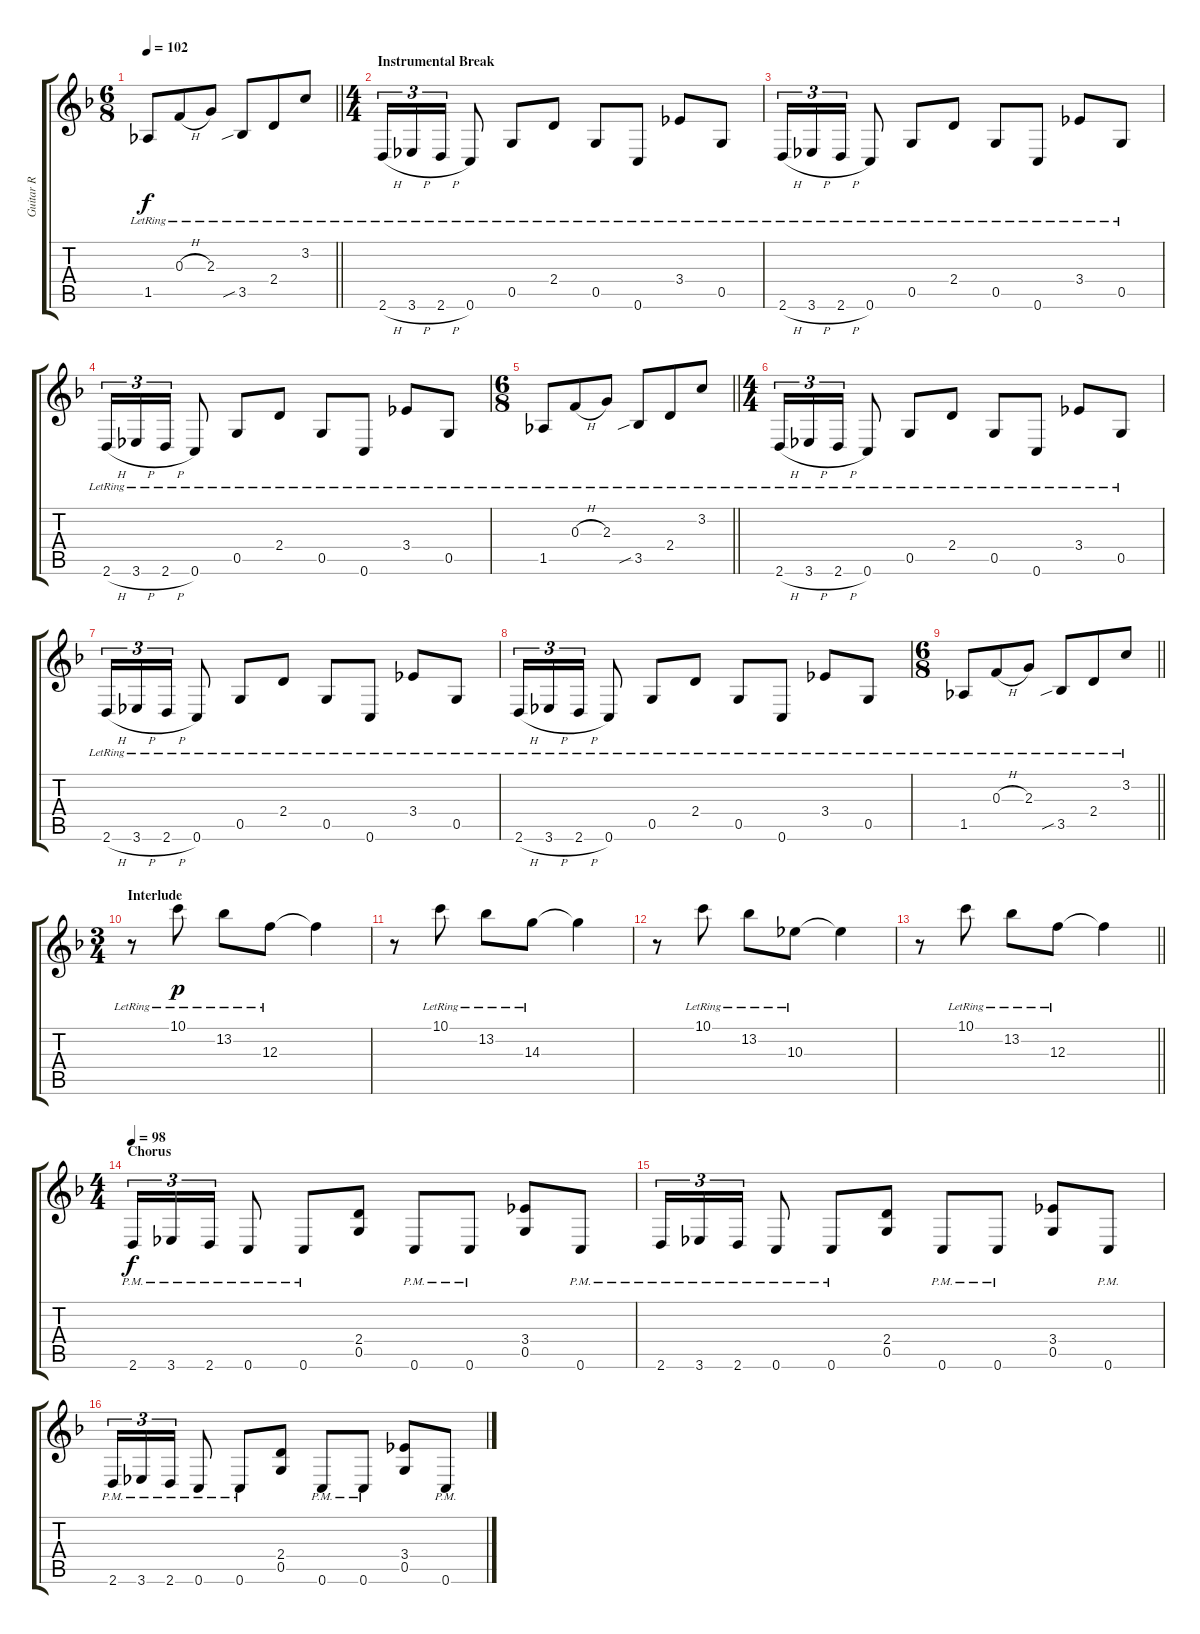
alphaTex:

\track ("Guitar R" "Guitar R") {instrument overdrivenguitar}
\staff {score tabs}
\tuning (D4 A3 F3 C3 G2 C2) {hide}
\ts (6 8)
\tempo 102
\clef g2
\barLineRight lightlight
\ks f
1.5{lr}.8{dy f} 0.3{h lr}.8 2.3{lr}.8 3.5{sib lr}.8 2.4{lr}.8 3.2{lr}.8 |
\ts (4 4)
\section ("" "Instrumental Break")
2.6{h lr}.16{tu (3 2)} 3.6{h lr}.16{tu (3 2)} 2.6{h lr}.16{tu (3 2)} 0.6{lr}.8 0.5{lr}.8 2.4{lr}.8 0.5{lr}.8 0.6{lr}.8 3.4{lr}.8 0.5{lr}.8 |
2.6{h lr}.16{tu (3 2)} 3.6{h lr}.16{tu (3 2)} 2.6{h lr}.16{tu (3 2)} 0.6{lr}.8 0.5{lr}.8 2.4{lr}.8 0.5{lr}.8 0.6{lr}.8 3.4{lr}.8 0.5{lr}.8 |
2.6{h lr}.16{tu (3 2)} 3.6{h lr}.16{tu (3 2)} 2.6{h lr}.16{tu (3 2)} 0.6{lr}.8 0.5{lr}.8 2.4{lr}.8 0.5{lr}.8 0.6{lr}.8 3.4{lr}.8 0.5{lr}.8 |
\ts (6 8)
\barLineRight lightlight
1.5{lr}.8 0.3{h lr}.8 2.3{lr}.8 3.5{sib lr}.8 2.4{lr}.8 3.2{lr}.8 |
\ts (4 4)
2.6{h lr}.16{tu (3 2)} 3.6{h lr}.16{tu (3 2)} 2.6{h lr}.16{tu (3 2)} 0.6{lr}.8 0.5{lr}.8 2.4{lr}.8 0.5{lr}.8 0.6{lr}.8 3.4{lr}.8 0.5{lr}.8 |
2.6{h lr}.16{tu (3 2)} 3.6{h lr}.16{tu (3 2)} 2.6{h lr}.16{tu (3 2)} 0.6{lr}.8 0.5{lr}.8 2.4{lr}.8 0.5{lr}.8 0.6{lr}.8 3.4{lr}.8 0.5{lr}.8 |
2.6{h lr}.16{tu (3 2)} 3.6{h lr}.16{tu (3 2)} 2.6{h lr}.16{tu (3 2)} 0.6{lr}.8 0.5{lr}.8 2.4{lr}.8 0.5{lr}.8 0.6{lr}.8 3.4{lr}.8 0.5{lr}.8 |
\ts (6 8)
\barLineRight lightlight
1.5{lr}.8 0.3{h lr}.8 2.3{lr}.8 3.5{sib lr}.8 2.4{lr}.8 3.2{lr}.8 |
\ts (3 4)
\section ("" "Interlude")
r.8 10.1{lr}.8{dy p} 13.2{lr}.8 12.3{lr}.8 12.3{t}.4 |
r.8 10.1{lr}.8 13.2{lr}.8 14.3{lr}.8 14.3{t}.4 |
r.8 10.1{lr}.8 13.2{lr}.8 10.3{lr}.8 10.3{t}.4 |
\barLineRight lightlight
r.8 10.1{lr}.8 13.2{lr}.8 12.3{lr}.8 12.3{t}.4 |
\ts (4 4)
\section ("" "Chorus")
\tempo 98
2.6{pm}.16{tu (3 2) dy f instrument distortionguitar} 3.6{pm}.16{tu (3 2)} 2.6{pm}.16{tu (3 2)} 0.6{pm}.8 0.6{pm}.8 (2.4 0.5).8 0.6{pm}.8 0.6{pm}.8 (3.4 0.5).8 0.6{pm}.8 |
2.6{pm}.16{tu (3 2)} 3.6{pm}.16{tu (3 2)} 2.6{pm}.16{tu (3 2)} 0.6{pm}.8 0.6{pm}.8 (2.4 0.5).8 0.6{pm}.8 0.6{pm}.8 (3.4 0.5).8 0.6{pm}.8 |
2.6{pm}.16{tu (3 2)} 3.6{pm}.16{tu (3 2)} 2.6{pm}.16{tu (3 2)} 0.6{pm}.8 0.6{pm}.8 (2.4 0.5).8 0.6{pm}.8 0.6{pm}.8 (3.4 0.5).8 0.6{pm}.8
